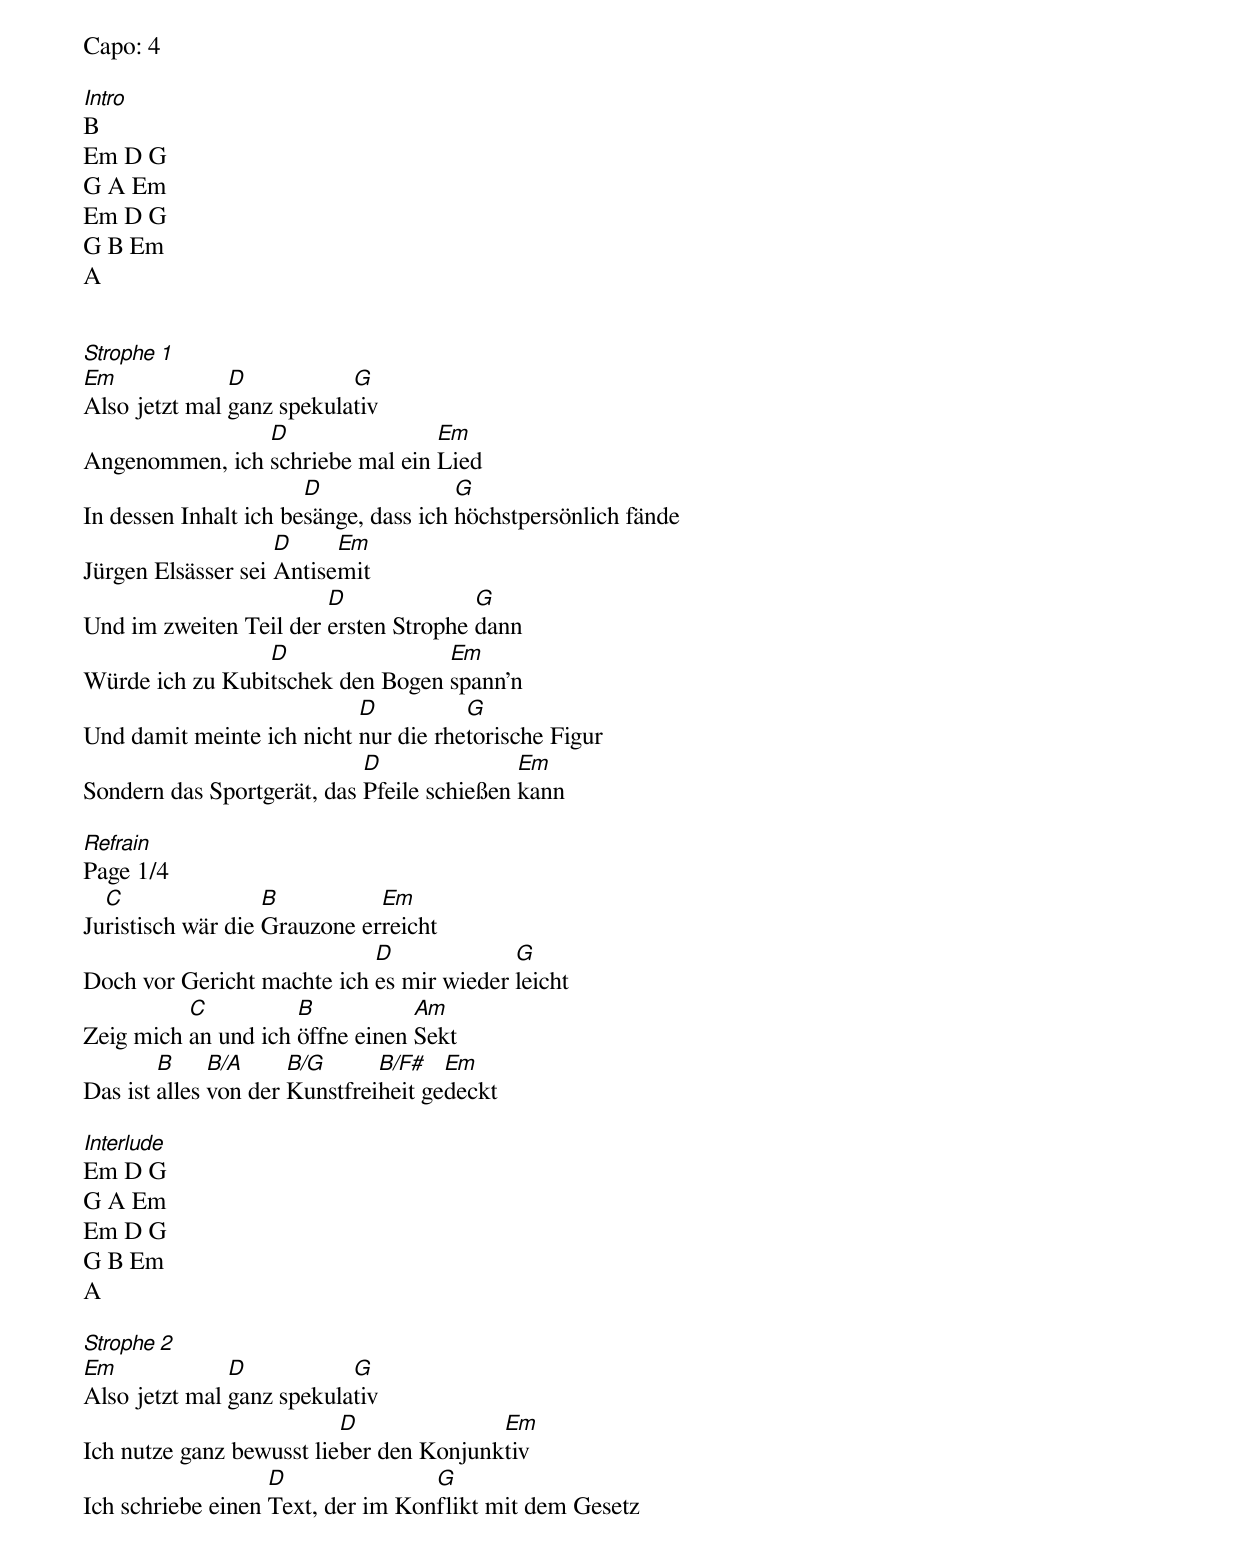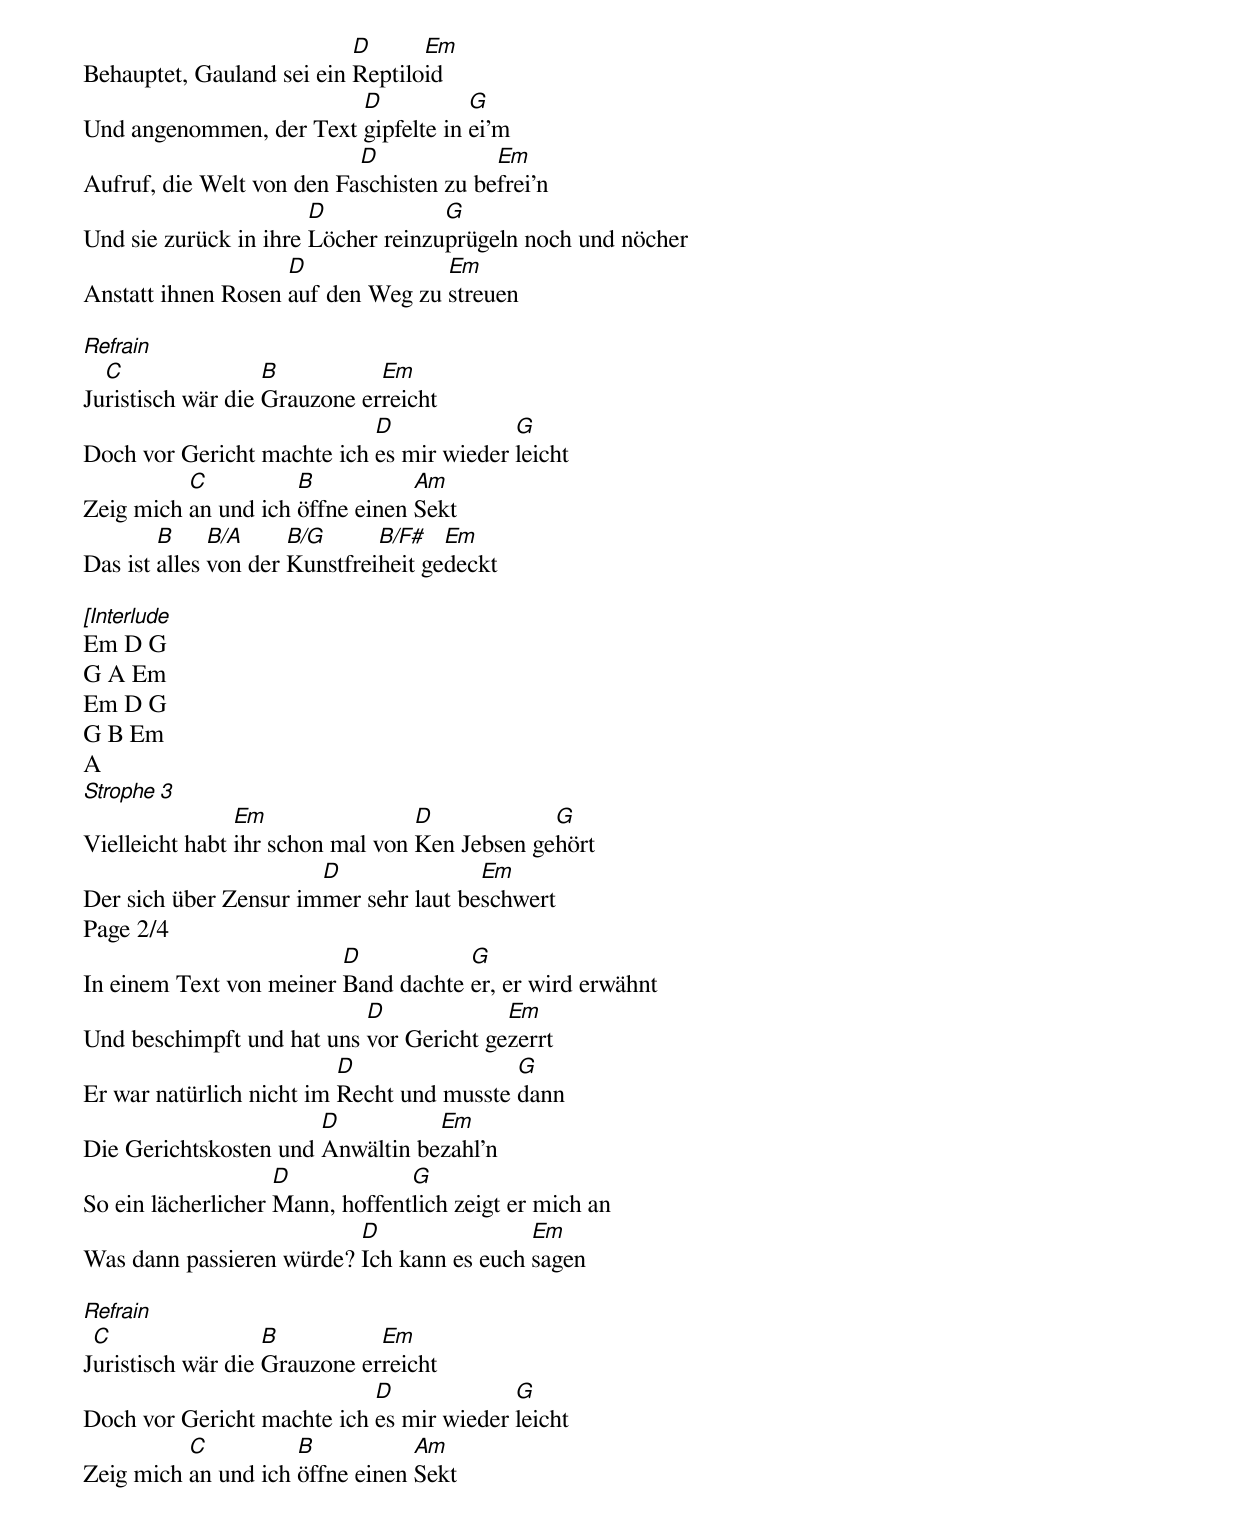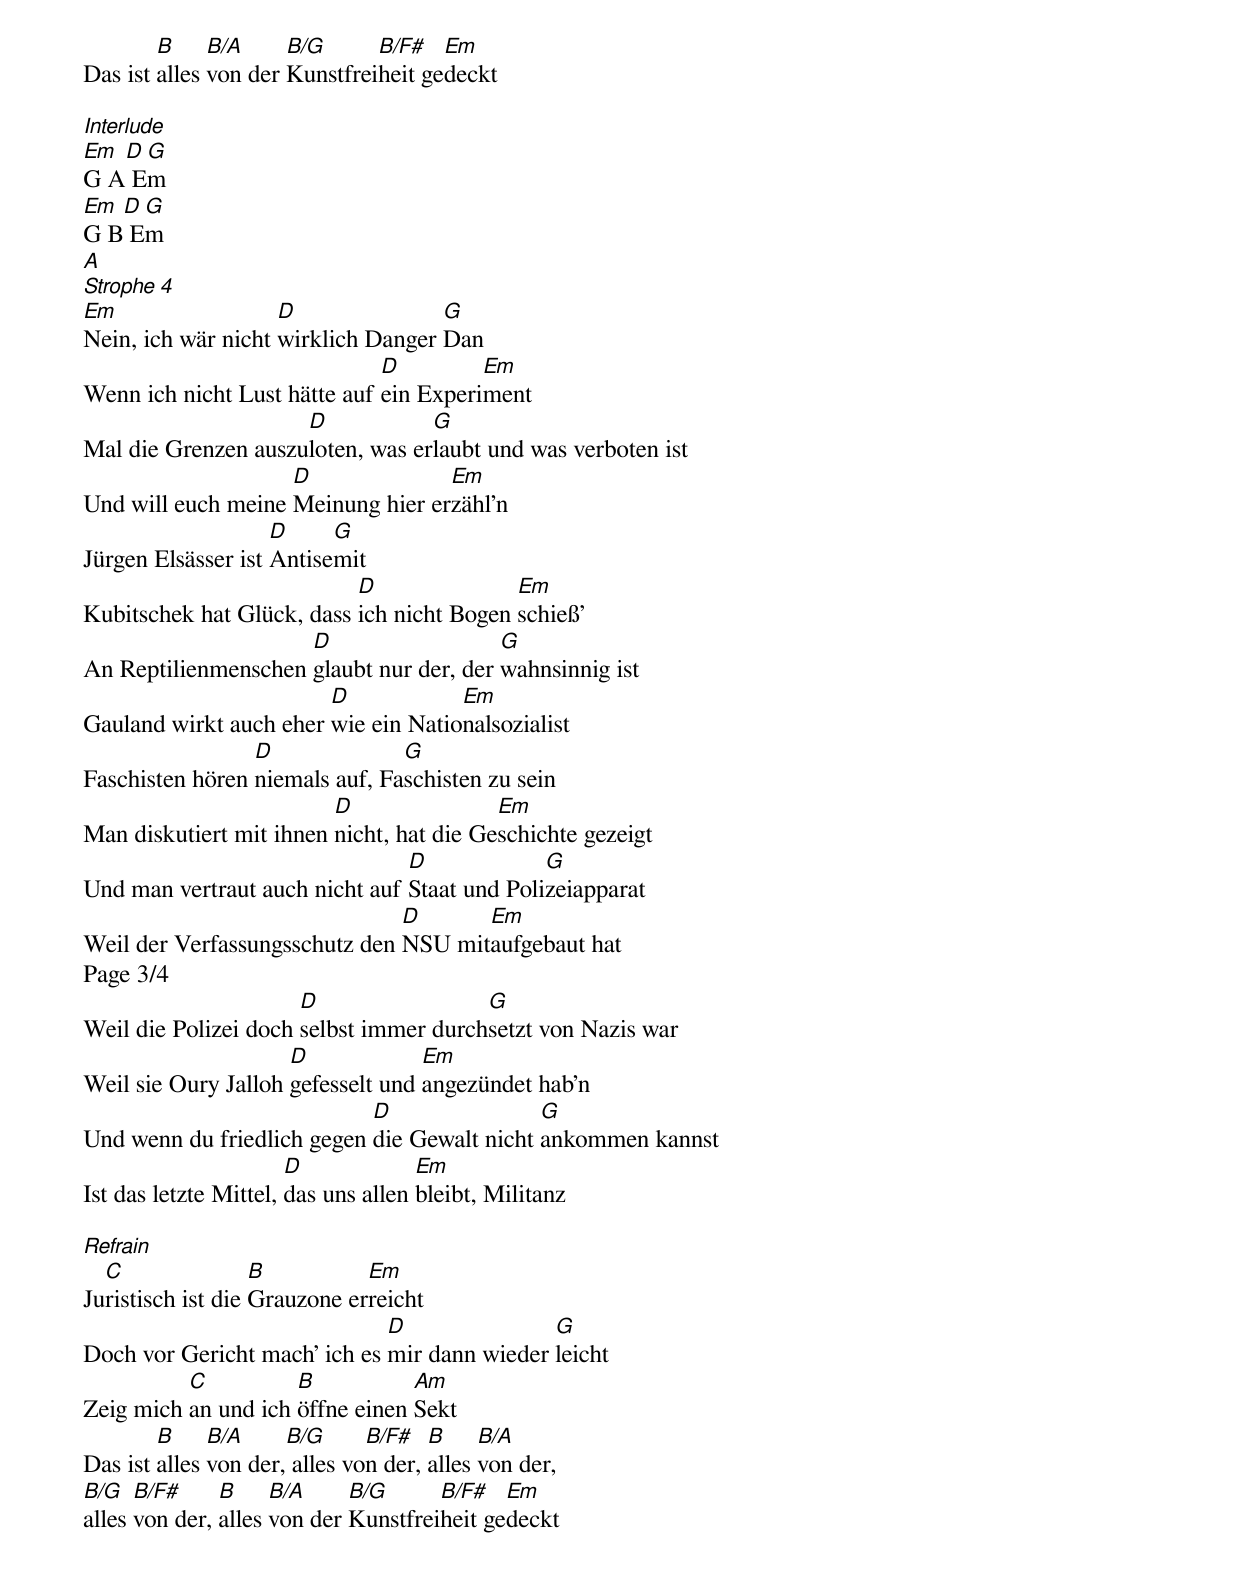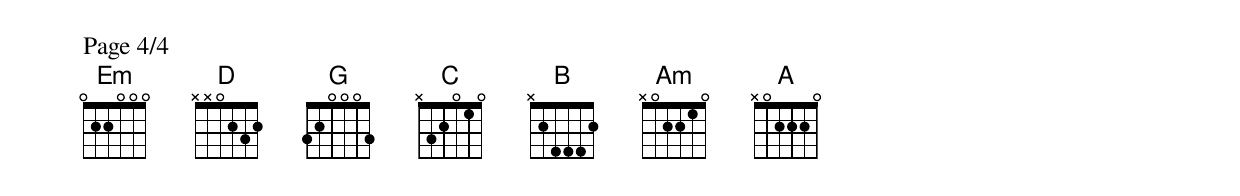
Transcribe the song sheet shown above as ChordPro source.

Capo: 4

[Intro]
B
Em D G
G A Em
Em D G
G B Em
A


[Strophe 1]
[Em]Also jetzt mal [D]ganz spekula[G]tiv
Angenommen, ich [D]schriebe mal ein [Em]Lied
In dessen Inhalt ich be[D]sänge, dass ich [G]höchstpersönlich fände
Jürgen Elsässer sei [D]Antise[Em]mit
Und im zweiten Teil der [D]ersten Strophe [G]dann
Würde ich zu Kubi[D]tschek den Bogen [Em]spann'n
Und damit meinte ich nicht [D]nur die rhe[G]torische Figur
Sondern das Sportgerät, das [D]Pfeile schießen [Em]kann

[Refrain]
Page 1/4
Ju[C]ristisch wär die [B]Grauzone er[Em]reicht
Doch vor Gericht machte ich [D]es mir wieder [G]leicht
Zeig mich [C]an und ich [B]öffne einen [Am]Sekt
Das ist [B]alles [B/A]von der [B/G]Kunstfrei[B/F#]heit ge[Em]deckt

[Interlude]
Em D G
G A Em
Em D G
G B Em
A

[Strophe 2]
[Em]Also jetzt mal [D]ganz spekula[G]tiv
Ich nutze ganz bewusst lie[D]ber den Konjunk[Em]tiv
Ich schriebe einen [D]Text, der im Kon[G]flikt mit dem Gesetz
Behauptet, Gauland sei ein [D]Reptilo[Em]id
Und angenommen, der Text [D]gipfelte in [G]ei'm
Aufruf, die Welt von den Fa[D]schisten zu be[Em]frei'n
Und sie zurück in ihre [D]Löcher reinzu[G]prügeln noch und nöcher
Anstatt ihnen Rosen [D]auf den Weg zu [Em]streuen

[Refrain]
Ju[C]ristisch wär die [B]Grauzone er[Em]reicht
Doch vor Gericht machte ich [D]es mir wieder [G]leicht
Zeig mich [C]an und ich [B]öffne einen [Am]Sekt
Das ist [B]alles [B/A]von der [B/G]Kunstfrei[B/F#]heit ge[Em]deckt

[[Interlude]
Em D G
G A Em
Em D G
G B Em
A
[Strophe 3]
Vielleicht habt [Em]ihr schon mal von [D]Ken Jebsen ge[G]hört
Der sich über Zensur im[D]mer sehr laut be[Em]schwert
Page 2/4
In einem Text von meiner [D]Band dachte [G]er, er wird erwähnt
Und beschimpft und hat uns [D]vor Gericht ge[Em]zerrt
Er war natürlich nicht im [D]Recht und musste [G]dann
Die Gerichtskosten und [D]Anwältin be[Em]zahl'n
So ein lächerlicher [D]Mann, hoffent[G]lich zeigt er mich an
Was dann passieren würde? [D]Ich kann es euch [Em]sagen

[Refrain]
J[C]uristisch wär die [B]Grauzone er[Em]reicht
Doch vor Gericht machte ich [D]es mir wieder [G]leicht
Zeig mich [C]an und ich [B]öffne einen [Am]Sekt
Das ist [B]alles [B/A]von der [B/G]Kunstfrei[B/F#]heit ge[Em]deckt

[Interlude]
[Em]G A[D] E[G]m
[Em]G B[D] E[G]m
[A]
[Strophe 4]
[Em]Nein, ich wär nicht [D]wirklich Danger [G]Dan
Wenn ich nicht Lust hätte auf [D]ein Experi[Em]ment
Mal die Grenzen auszu[D]loten, was er[G]laubt und was verboten ist
Und will euch meine [D]Meinung hier er[Em]zähl'n
Jürgen Elsässer ist [D]Antise[G]mit
Kubitschek hat Glück, dass [D]ich nicht Bogen [Em]schieß'
An Reptilienmenschen [D]glaubt nur der, der [G]wahnsinnig ist
Gauland wirkt auch eher [D]wie ein Natio[Em]nalsozialist
Faschisten hören [D]niemals auf, Fa[G]schisten zu sein
Man diskutiert mit ihnen [D]nicht, hat die Ge[Em]schichte gezeigt
Und man vertraut auch nicht auf [D]Staat und Poli[G]zeiapparat
Weil der Verfassungsschutz den [D]NSU mit[Em]aufgebaut hat
Page 3/4
Weil die Polizei doch [D]selbst immer durch[G]setzt von Nazis war
Weil sie Oury Jalloh [D]gefesselt und [Em]angezündet hab'n
Und wenn du friedlich gegen [D]die Gewalt nicht [G]ankommen kannst
Ist das letzte Mittel, [D]das uns allen [Em]bleibt, Militanz

[Refrain]
Ju[C]ristisch ist die [B]Grauzone er[Em]reicht
Doch vor Gericht mach' ich es [D]mir dann wieder [G]leicht
Zeig mich [C]an und ich [B]öffne einen [Am]Sekt
Das ist [B]alles [B/A]von der,[B/G] alles vo[B/F#]n der, [B]alles [B/A]von der,
[B/G]alles [B/F#]von der, [B]alles [B/A]von der [B/G]Kunstfrei[B/F#]heit ge[Em]deckt
Page 4/4
